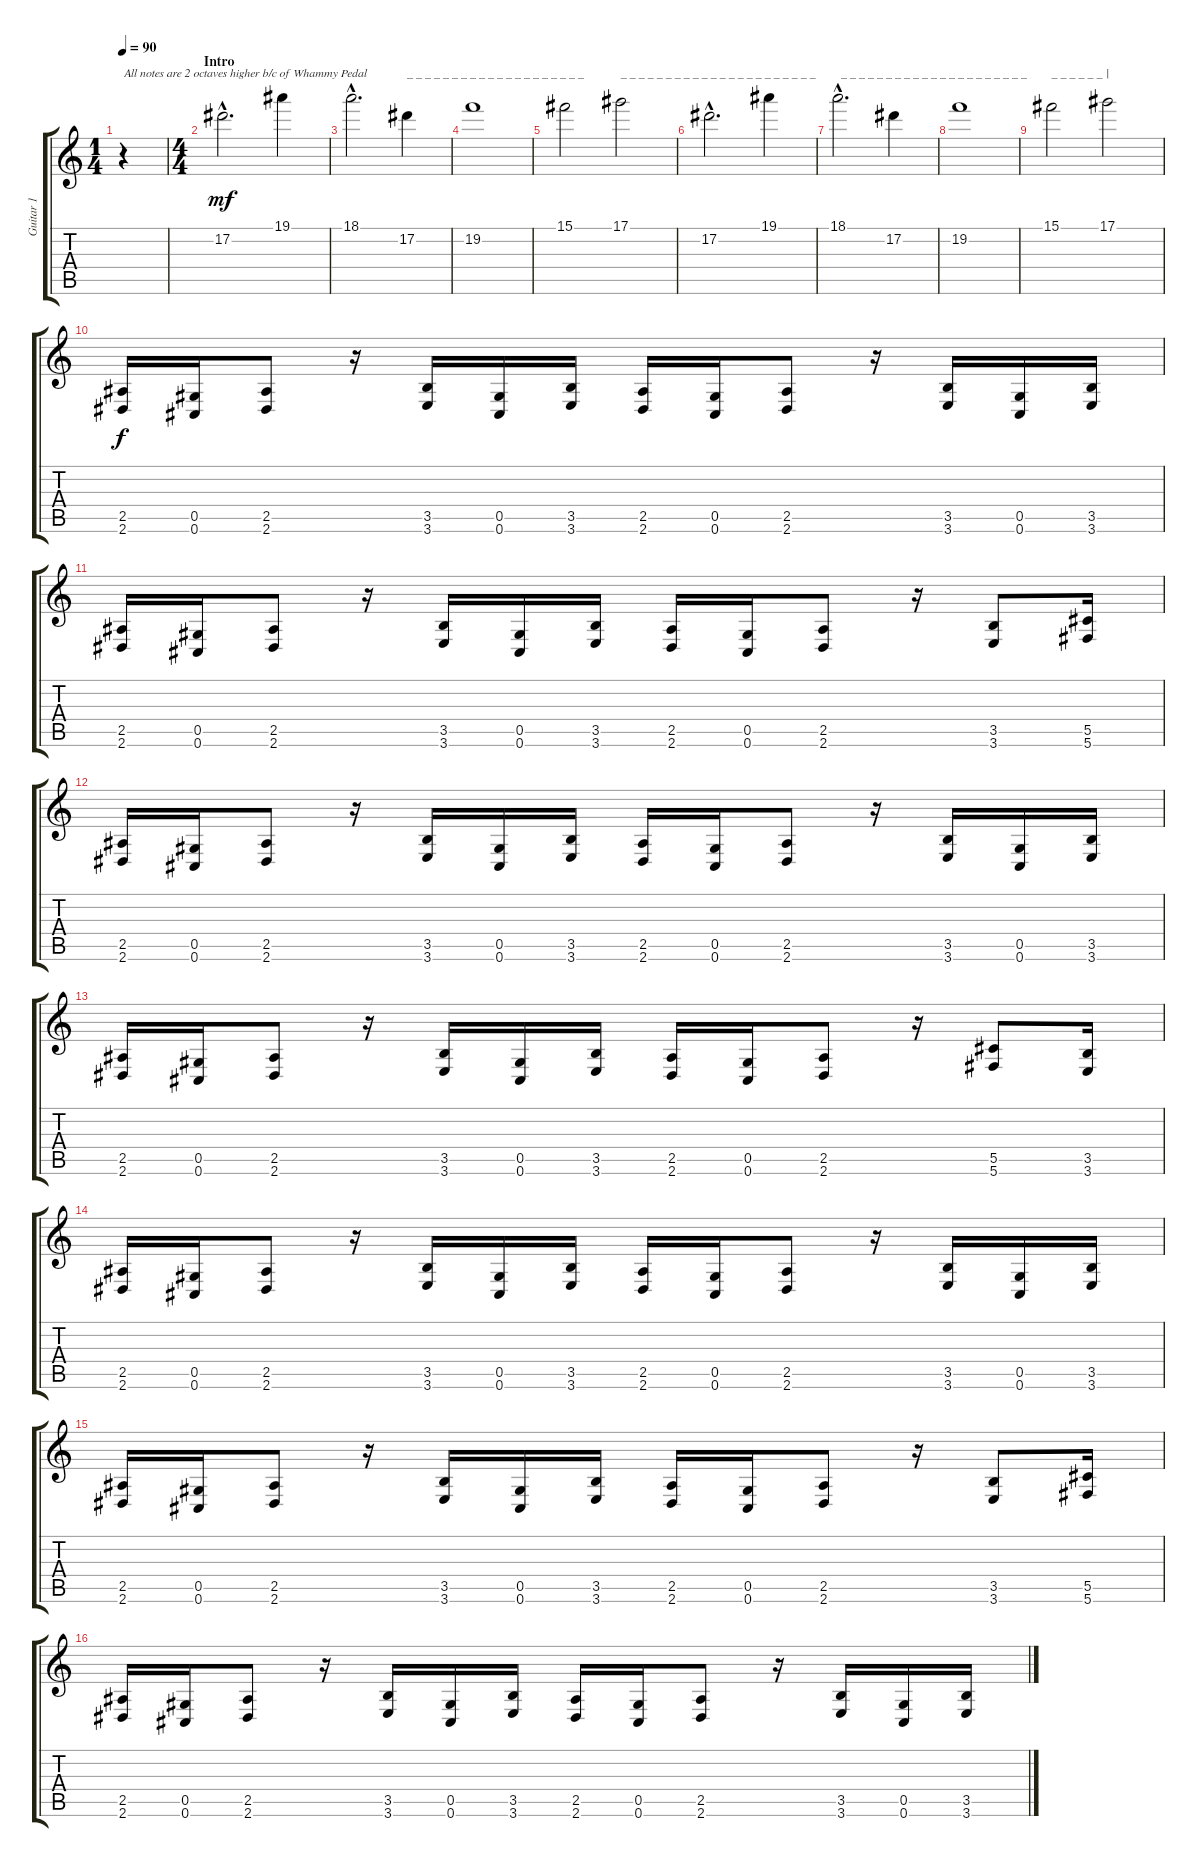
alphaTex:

\track ("Guitar 1" "Guitar 1") {instrument distortionguitar}
\staff {score tabs}
\tuning (Eb4 Bb3 Gb3 Db3 Ab2 Db2) {hide}
\ts (1 4)
\tempo 90
\clef g2
\ks c
r.4{txt "All notes are 2 octaves higher b/c of Whammy Pedal" dy mf instrument distortionguitar} |
\ts (4 4)
\section ("" "Intro")
17.2{hac}.2{d} 19.1.4 |
18.1{hac}.2{d} 17.2.4{txt "_ _ _ _ _ _ _ _ _ _ _ _ _ _ _ _ _ _ _ _"} |
19.2.1 |
15.1.2 17.1.2{txt "_ _ _ _ _ _ _ _ _ _ _ _ _ _ _ _ _ _ _ _ _ _"} |
17.2{hac}.2{d} 19.1.4 |
18.1{hac}.2{d txt " _ _ _ _ _ _ _ _ _ _ _ _ _ _ _ _ _ _ _ _ _"} 17.2.4 |
19.2.1 |
15.1.2{txt "_ _ _ _ _ _ |"} 17.1.2 |
(2.5 2.6).16{dy f} (0.5 0.6).16 (2.5 2.6).8 r.16 (3.5 3.6).16 (0.5 0.6).16 (3.5 3.6).16 (2.5 2.6).16 (0.5 0.6).16 (2.5 2.6).8 r.16 (3.5 3.6).16 (0.5 0.6).16 (3.5 3.6).16 |
(2.5 2.6).16 (0.5 0.6).16 (2.5 2.6).8 r.16 (3.5 3.6).16 (0.5 0.6).16 (3.5 3.6).16 (2.5 2.6).16 (0.5 0.6).16 (2.5 2.6).8 r.16 (3.5 3.6).8 (5.5 5.6).16 |
(2.5 2.6).16 (0.5 0.6).16 (2.5 2.6).8 r.16 (3.5 3.6).16 (0.5 0.6).16 (3.5 3.6).16 (2.5 2.6).16 (0.5 0.6).16 (2.5 2.6).8 r.16 (3.5 3.6).16 (0.5 0.6).16 (3.5 3.6).16 |
(2.5 2.6).16 (0.5 0.6).16 (2.5 2.6).8 r.16 (3.5 3.6).16 (0.5 0.6).16 (3.5 3.6).16 (2.5 2.6).16 (0.5 0.6).16 (2.5 2.6).8 r.16 (5.5 5.6).8 (3.5 3.6).16 |
(2.5 2.6).16 (0.5 0.6).16 (2.5 2.6).8 r.16 (3.5 3.6).16 (0.5 0.6).16 (3.5 3.6).16 (2.5 2.6).16 (0.5 0.6).16 (2.5 2.6).8 r.16 (3.5 3.6).16 (0.5 0.6).16 (3.5 3.6).16 |
(2.5 2.6).16 (0.5 0.6).16 (2.5 2.6).8 r.16 (3.5 3.6).16 (0.5 0.6).16 (3.5 3.6).16 (2.5 2.6).16 (0.5 0.6).16 (2.5 2.6).8 r.16 (3.5 3.6).8 (5.5 5.6).16 |
(2.5 2.6).16 (0.5 0.6).16 (2.5 2.6).8 r.16 (3.5 3.6).16 (0.5 0.6).16 (3.5 3.6).16 (2.5 2.6).16 (0.5 0.6).16 (2.5 2.6).8 r.16 (3.5 3.6).16 (0.5 0.6).16 (3.5 3.6).16
